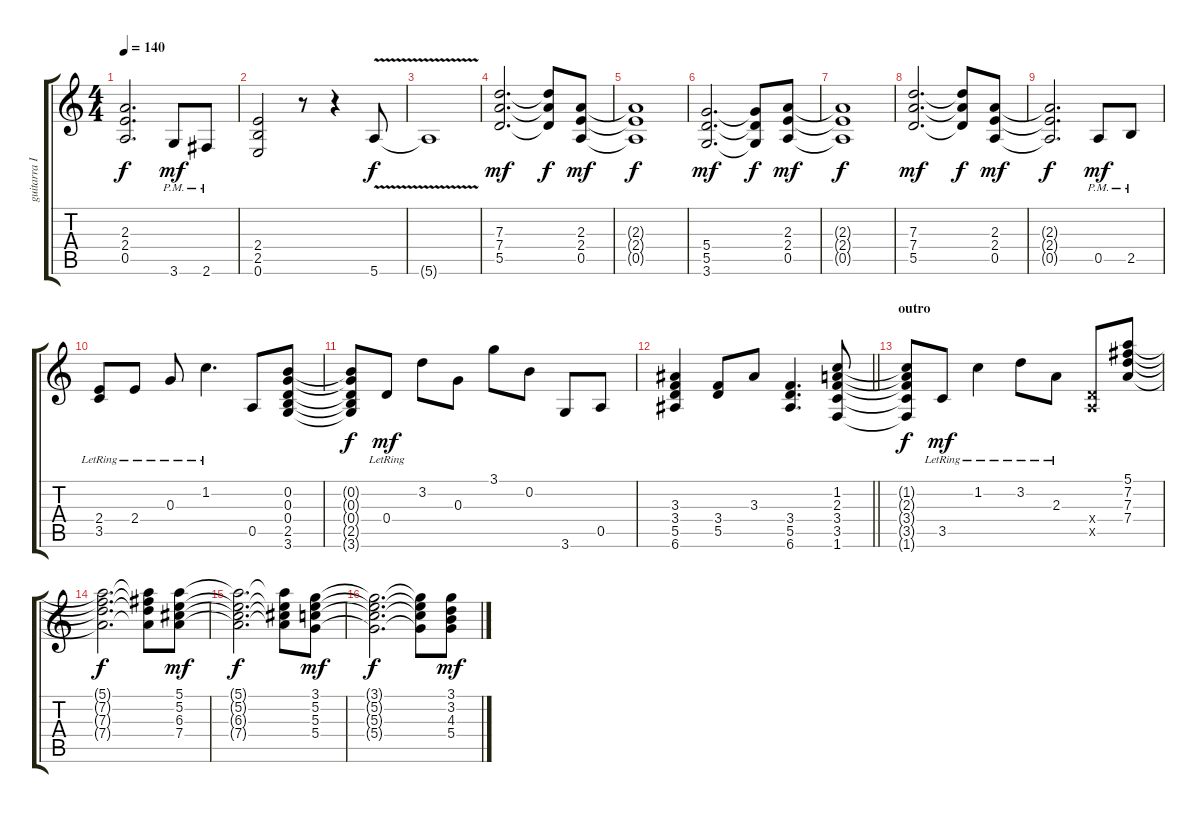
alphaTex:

\track ("guitarra III [rítmica derecha ]" "guitarra I") {instrument distortionguitar}
\staff {score tabs}
\tuning (E4 B3 G3 D3 A2 E2) {hide}
\ts (4 4)
\tempo 140
\clef g2
\ks c
(2.3{t} 2.4{t} 0.5{t}).2{d dy f} 3.6{pm}.8{dy mf} 2.6{pm}.8 |
(2.4 2.5 0.6).2 r.8 r.4 5.6{v}.8{dy f} |
5.6{t}.1 |
(7.3 7.4 5.5).2{d dy mf} (7.3{t} 7.4{t} 5.5{t}).8{dy f} (2.3 2.4 0.5).8{dy mf} |
(2.3{t} 2.4{t} 0.5{t}).1{dy f} |
(5.4 5.5 3.6).2{d dy mf} (5.4{t} 5.5{t} 3.6{t}).8{dy f} (2.3 2.4 0.5).8{dy mf} |
(2.3{t} 2.4{t} 0.5{t}).1{dy f} |
(7.3 7.4 5.5).2{d dy mf} (7.3{t} 7.4{t} 5.5{t}).8{dy f} (2.3 2.4 0.5).8{dy mf} |
(2.3{t} 2.4{t} 0.5{t}).2{d dy f} 0.5{pm}.8{dy mf} 2.5{pm}.8 |
(2.4{lr} 3.5{lr}).8 2.4{lr}.8 0.3{lr}.8 1.2{lr}.4{d} 0.5.8 (0.2 0.3 0.4 2.5 3.6).8 |
(0.2{t} 0.3{t} 0.4{t} 2.5{t} 3.6{t}).8{dy f} 0.4{lr}.8{dy mf} 3.2.8 0.3.8 3.1.8 0.2.8 3.6.8 0.5.8 |
\barLineRight lightlight
(3.3 3.4 5.5 6.6).4 (3.4 5.5).8 3.3.8 (3.4 5.5 6.6).4{d} (1.2 2.3 3.4 3.5 1.6).8 |
\section ("" "outro")
(1.2{t} 2.3{t} 3.4{t} 3.5{t} 1.6{t}).8{dy f} 3.5{lr}.8{dy mf} 1.2{lr}.4 3.2{lr}.8 2.3{lr}.8 (0.4{x} 0.5{x}).8 (5.1 7.2 7.3 7.4).8 |
(5.1{t} 7.2{t} 7.3{t} 7.4{t}).2{d dy f} (5.1{t} 7.2{t} 7.3{t} 7.4{t}).8 (5.1 5.2 6.3 7.4).8{dy mf} |
(5.1{t} 5.2{t} 6.3{t} 7.4{t}).2{d dy f} (5.1{t} 5.2{t} 6.3{t} 7.4{t}).8 (3.1 5.2 5.3 5.4).8{dy mf} |
(3.1{t} 5.2{t} 5.3{t} 5.4{t}).2{d dy f} (3.1{t} 5.2{t} 5.3{t} 5.4{t}).8 (3.1 3.2 4.3 5.4).8{dy mf}
